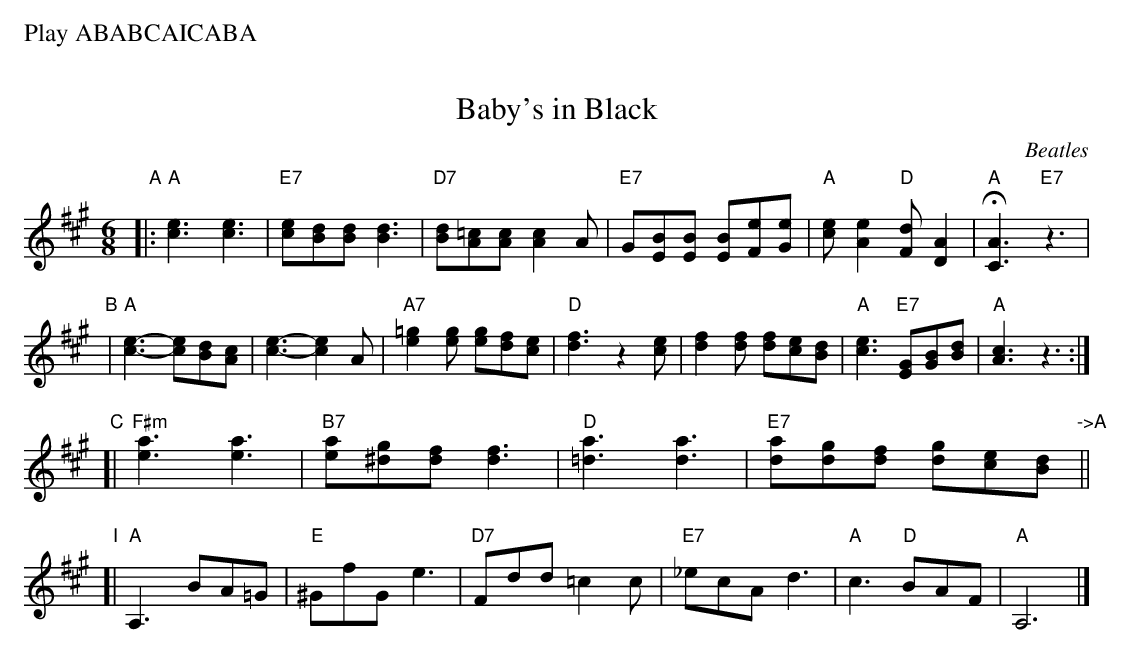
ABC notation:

X:1
T: Baby's in Black
C: Beatles
M: 6/8
L: 1/8
%%text Play ABABCAICABA
K: A
"A"\
|: "A"[e3c3] [e3c3] | "E7"[ec][dB][dB] [d3B3] | "D7"[dB][=cA][cA] [c2A2]A \
| "E7"G[BE][BE] [BE][eF][eG] | "A"[ec][e2A2] "D"[dF][A2D2] | "A"H[A3C3] "E7"z3 |
"B"\
| "A"[e3-c3-] [ec][dB][cA] | [e3-c3-] [e2c2]A | "A7"[=g2e2][ge] [ge][fd][ec] | "D"[f3d3] z2[ec] \
| [f2d2][fd] [fd][ec][dB] | "A"[e3c3] "E7"[GE][BG][dB] | "A"[c3A3] z3 :|
"C"\
[| "F#m"[a3e3] [a3e3] | "B7"[ae][g^d][fd] [f3d3] | "D"[a3=d3] [a3d3] | "E7"[ad][gd][fd] [gd][ec][dB] \
"->A"|| \
"I"\
[| "A"A,3 BA=G | "E"^GfG e3 | "D7"Fdd =c2c | "E7"_ecA d3 | "A"c3 "D"BAF | "A"A,6 |]
